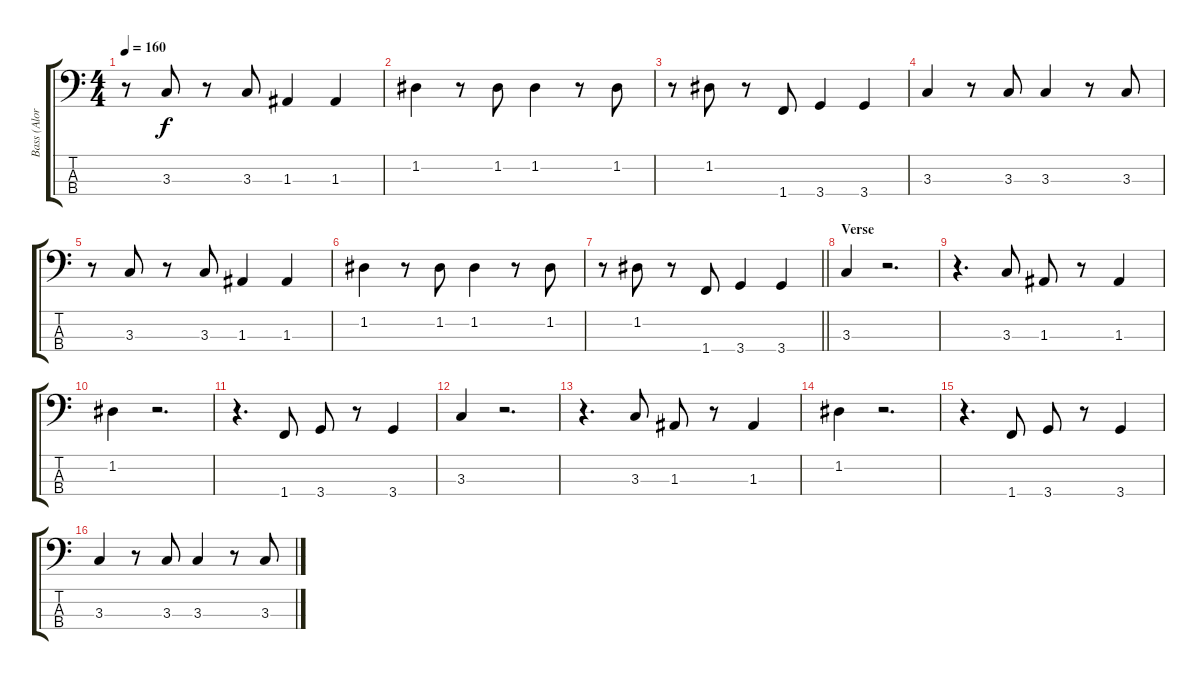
\track ("Bass (Alora)" "Bass (Alor") {instrument electricbassfinger}
\staff {score tabs}
\tuning (G2 D2 A1 E1) {hide}
\ts (4 4)
\tempo 160
\clef f4
\ks c
r.8{dy f} 3.3.8 r.8 3.3.8 1.3.4 1.3.4 |
1.2.4 r.8 1.2.8 1.2.4 r.8 1.2.8 |
r.8 1.2.8 r.8 1.4.8 3.4.4 3.4.4 |
3.3.4 r.8 3.3.8 3.3.4 r.8 3.3.8 |
r.8 3.3.8 r.8 3.3.8 1.3.4 1.3.4 |
1.2.4 r.8 1.2.8 1.2.4 r.8 1.2.8 |
\barLineRight lightlight
r.8 1.2.8 r.8 1.4.8 3.4.4 3.4.4 |
\section ("" "Verse")
3.3.4 r.2{d} |
r.4{d} 3.3.8 1.3.8 r.8 1.3.4 |
1.2.4 r.2{d} |
r.4{d} 1.4.8 3.4.8 r.8 3.4.4 |
3.3.4 r.2{d} |
r.4{d} 3.3.8 1.3.8 r.8 1.3.4 |
1.2.4 r.2{d} |
r.4{d} 1.4.8 3.4.8 r.8 3.4.4 |
3.3.4 r.8 3.3.8 3.3.4 r.8 3.3.8
